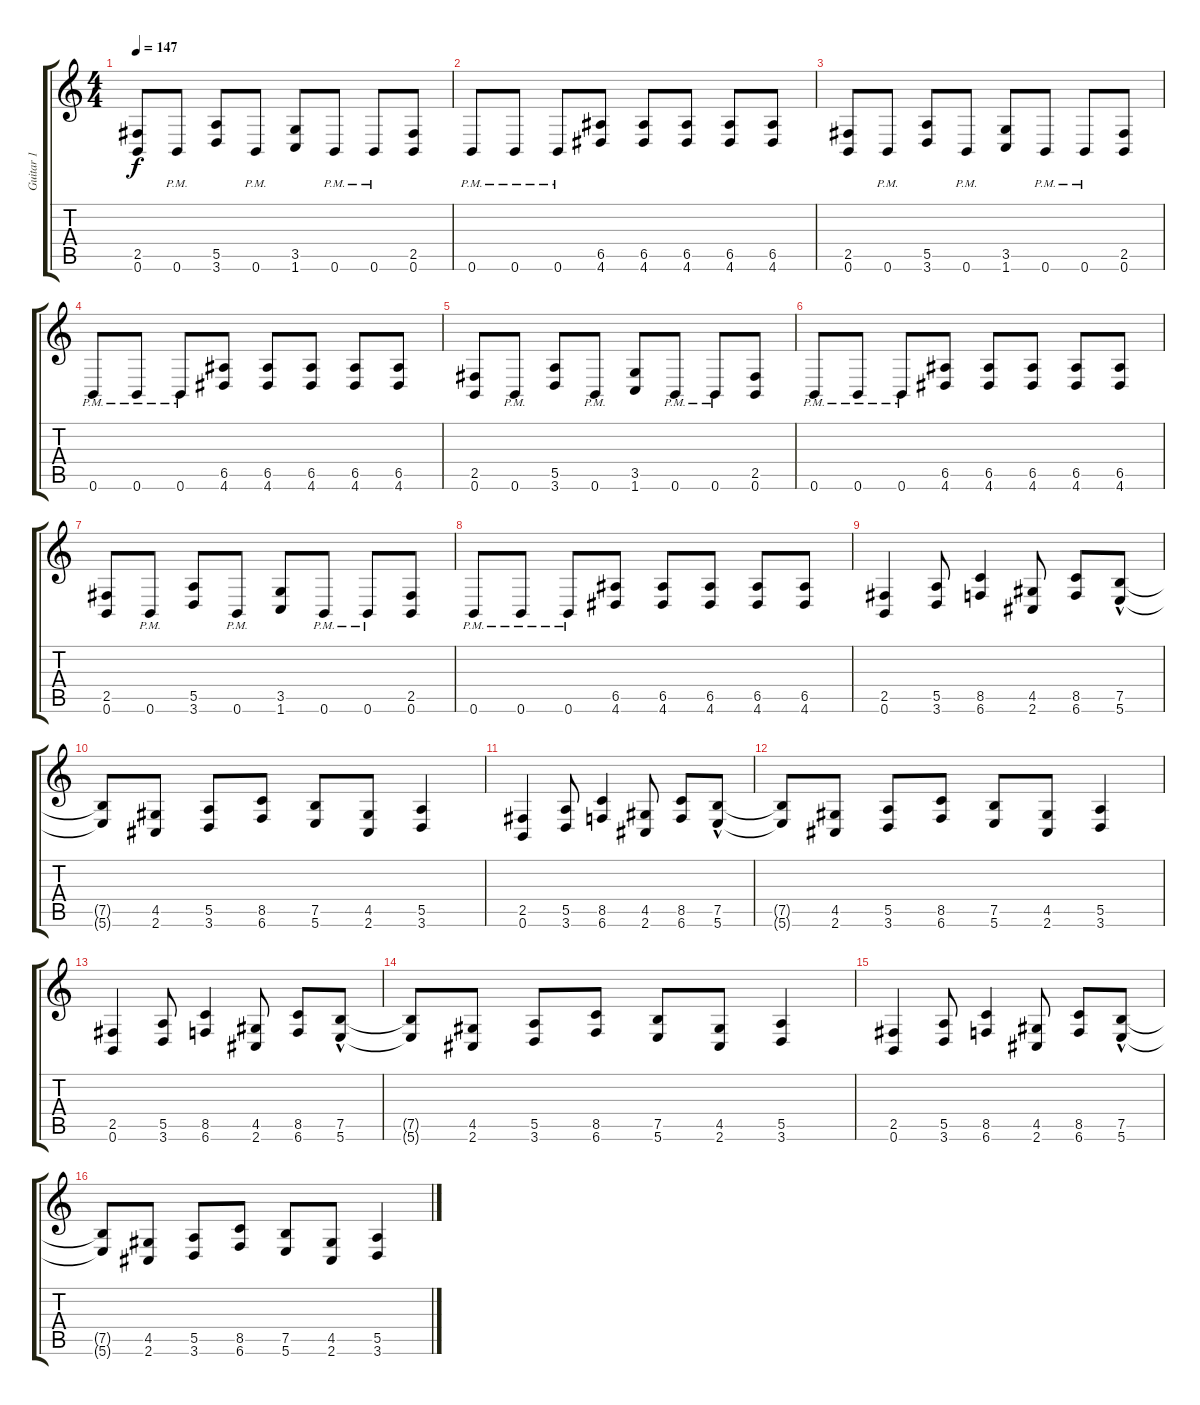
\track ("Guitar 1" "Guitar 1") {instrument distortionguitar}
\staff {score tabs}
\tuning (B3 Gb3 D3 A2 E2 B1) {hide}
\ts (4 4)
\tempo 147
\clef g2
\ks c
(2.5 0.6).8{dy f} 0.6{pm}.8 (5.5 3.6).8 0.6{pm}.8 (3.5 1.6).8 0.6{pm}.8 0.6{pm}.8 (2.5 0.6).8 |
0.6{pm}.8 0.6{pm}.8 0.6{pm}.8 (6.5 4.6).8 (6.5 4.6).8 (6.5 4.6).8 (6.5 4.6).8 (6.5 4.6).8 |
(2.5 0.6).8 0.6{pm}.8 (5.5 3.6).8 0.6{pm}.8 (3.5 1.6).8 0.6{pm}.8 0.6{pm}.8 (2.5 0.6).8 |
0.6{pm}.8 0.6{pm}.8 0.6{pm}.8 (6.5 4.6).8 (6.5 4.6).8 (6.5 4.6).8 (6.5 4.6).8 (6.5 4.6).8 |
(2.5 0.6).8 0.6{pm}.8 (5.5 3.6).8 0.6{pm}.8 (3.5 1.6).8 0.6{pm}.8 0.6{pm}.8 (2.5 0.6).8 |
0.6{pm}.8 0.6{pm}.8 0.6{pm}.8 (6.5 4.6).8 (6.5 4.6).8 (6.5 4.6).8 (6.5 4.6).8 (6.5 4.6).8 |
(2.5 0.6).8 0.6{pm}.8 (5.5 3.6).8 0.6{pm}.8 (3.5 1.6).8 0.6{pm}.8 0.6{pm}.8 (2.5 0.6).8 |
0.6{pm}.8 0.6{pm}.8 0.6{pm}.8 (6.5 4.6).8 (6.5 4.6).8 (6.5 4.6).8 (6.5 4.6).8 (6.5 4.6).8 |
(2.5 0.6).4 (5.5 3.6).8 (8.5 6.6).4 (4.5 2.6).8 (8.5 6.6).8 (7.5{hac} 5.6).8 |
(7.5{t} 5.6{t}).8 (4.5 2.6).8 (5.5 3.6).8 (8.5 6.6).8 (7.5 5.6).8 (4.5 2.6).8 (5.5 3.6).4 |
(2.5 0.6).4 (5.5 3.6).8 (8.5 6.6).4 (4.5 2.6).8 (8.5 6.6).8 (7.5{hac} 5.6).8 |
(7.5{t} 5.6{t}).8 (4.5 2.6).8 (5.5 3.6).8 (8.5 6.6).8 (7.5 5.6).8 (4.5 2.6).8 (5.5 3.6).4 |
(2.5 0.6).4 (5.5 3.6).8 (8.5 6.6).4 (4.5 2.6).8 (8.5 6.6).8 (7.5{hac} 5.6).8 |
(7.5{t} 5.6{t}).8 (4.5 2.6).8 (5.5 3.6).8 (8.5 6.6).8 (7.5 5.6).8 (4.5 2.6).8 (5.5 3.6).4 |
(2.5 0.6).4 (5.5 3.6).8 (8.5 6.6).4 (4.5 2.6).8 (8.5 6.6).8 (7.5{hac} 5.6).8 |
(7.5{t} 5.6{t}).8 (4.5 2.6).8 (5.5 3.6).8 (8.5 6.6).8 (7.5 5.6).8 (4.5 2.6).8 (5.5 3.6).4
